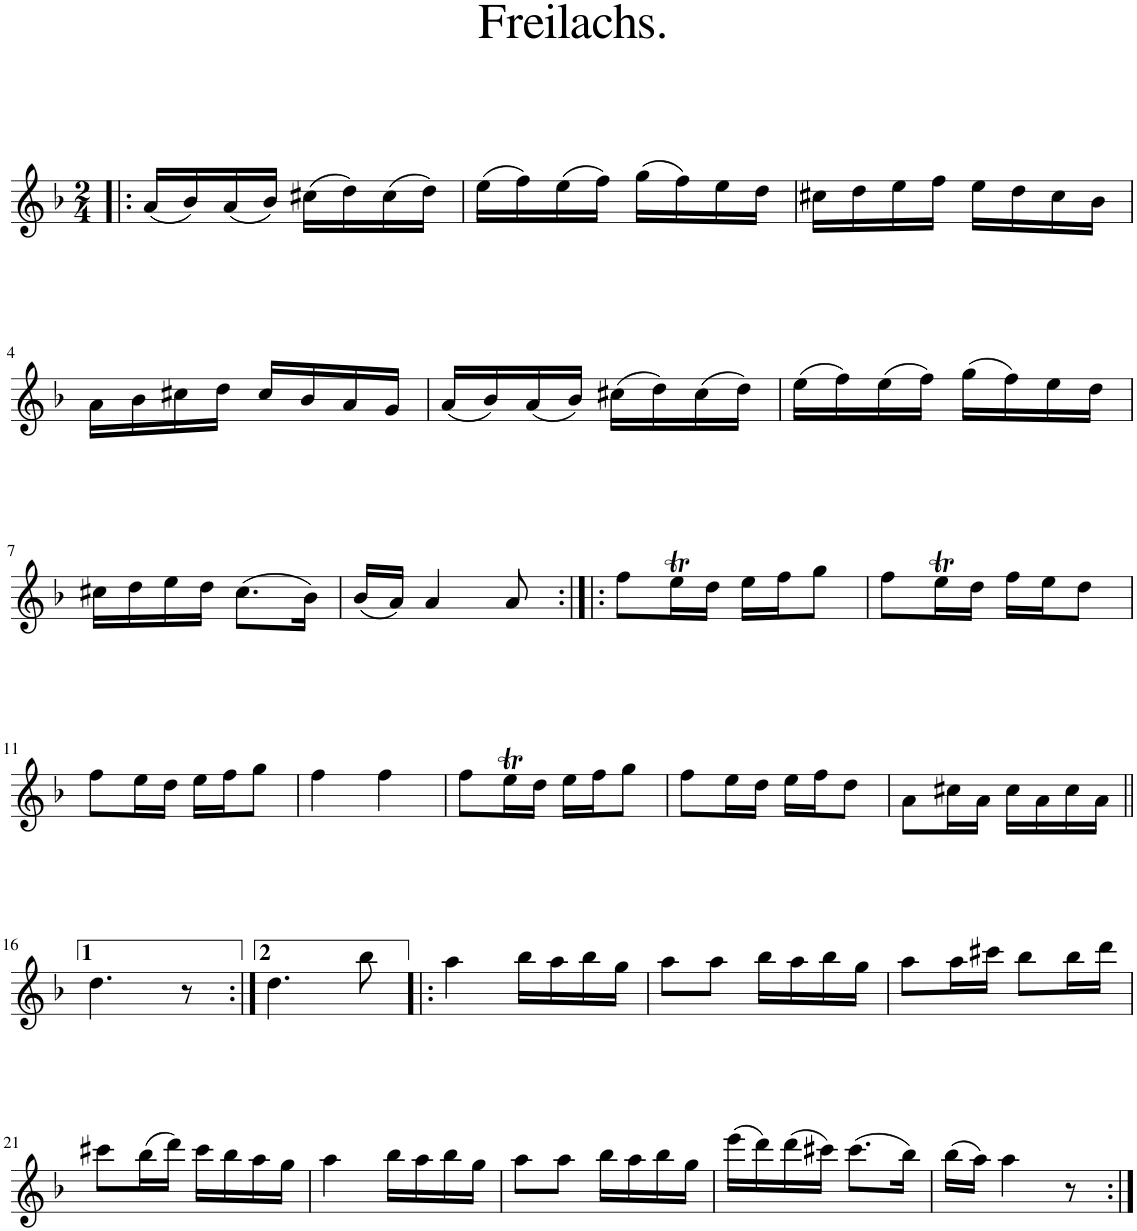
**kern
*part1
*staff1
*I"Piano
*I'Pno.
*clefG2
*k[b-]
*d:
*M2/4
=1!|:
(16a/LL
16b-/)
(16a/
16b-/JJ)
(16cc#X\LL
16dd\)
(16cc#\
16dd\JJ)
=2
(16ee\LL
16ff\)
(16ee\
16ff\JJ)
(16gg\LL
16ff\)
16ee\
16dd\JJ
=3
16cc#X\LL
16dd\
16ee\
16ff\JJ
16ee\LL
16dd\
16cc#\
16b-\JJ
!!LO:LB:g=z
=4
16a\LL
16b-\
16cc#X\
16dd\JJ
16cc#/LL
16b-/
16a/
16g/JJ
=5
(16a/LL
16b-/)
(16a/
16b-/JJ)
(16cc#X\LL
16dd\)
(16cc#\
16dd\JJ)
=6
(16ee\LL
16ff\)
(16ee\
16ff\JJ)
(16gg\LL
16ff\)
16ee\
16dd\JJ
!!LO:LB:g=z
=7
16cc#X\LL
16dd\
16ee\
16dd\JJ
(8.cc#\L
16b-\Jk)
=8
(16b-/LL
16a/JJ)
4a/
8a/
=9:|!|:
8ff\L
16eet\L
16dd\JJ
16ee\LL
16ff\J
8gg\J
=10
8ff\L
16eet\L
16dd\JJ
16ff\LL
16ee\J
8dd\J
!!LO:LB:g=z
=11
8ff\L
16ee\L
16dd\JJ
16ee\LL
16ff\J
8gg\J
=12
4ff\
4ff\
=13
8ff\L
16eet\L
16dd\JJ
16ee\LL
16ff\J
8gg\J
=14
8ff\L
16ee\L
16dd\JJ
16ee\LL
16ff\J
8dd\J
=15
8a\L
16cc#X\L
16a\JJ
16cc#\LL
16a\
16cc#\
16a\JJ
!!LO:LB:g=z
=16||
4.dd\
8r
=17:|!
4.dd\
8bb-\
=18!|:
4aa\
16bb-\LL
16aa\
16bb-\
16gg\JJ
=19
8aa\L
8aa\J
16bb-\LL
16aa\
16bb-\
16gg\JJ
=20
8aa\L
16aa\L
16ccc#X\JJ
8bb-\L
16bb-\L
16ddd\JJ
!!LO:LB:g=z
=21
8ccc#X\L
(16bb-\L
16ddd\JJ)
16ccc#\LL
16bb-\
16aa\
16gg\JJ
=22
4aa\
16bb-\LL
16aa\
16bb-\
16gg\JJ
=23
8aa\L
8aa\J
16bb-\LL
16aa\
16bb-\
16gg\JJ
=24
(16eee\LL
16ddd\)
(16ddd\
16ccc#X\JJ)
(8.ccc#\L
16bb-\Jk)
=25
(16bb-\LL
16aa\JJ)
4aa\
8r
=:|!
*-
